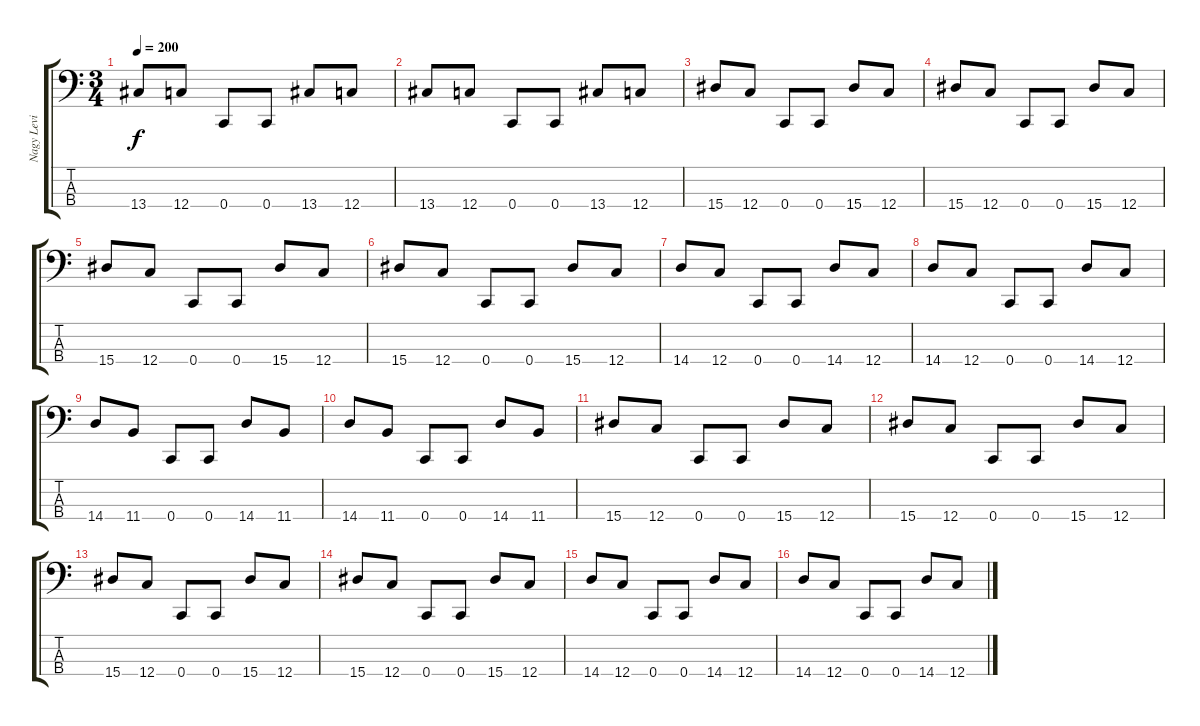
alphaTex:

\track ("Nagy Levi" "Nagy Levi") {instrument electricbassfinger}
\staff {score tabs}
\tuning (F2 C2 G1 C1) {hide}
\ts (3 4)
\tempo 200
\clef f4
\ks c
13.4.8{dy f} 12.4.8 0.4.8 0.4.8 13.4.8 12.4.8 |
13.4.8 12.4.8 0.4.8 0.4.8 13.4.8 12.4.8 |
15.4.8 12.4.8 0.4.8 0.4.8 15.4.8 12.4.8 |
15.4.8 12.4.8 0.4.8 0.4.8 15.4.8 12.4.8 |
15.4.8 12.4.8 0.4.8 0.4.8 15.4.8 12.4.8 |
15.4.8 12.4.8 0.4.8 0.4.8 15.4.8 12.4.8 |
14.4.8 12.4.8 0.4.8 0.4.8 14.4.8 12.4.8 |
14.4.8 12.4.8 0.4.8 0.4.8 14.4.8 12.4.8 |
14.4.8 11.4.8 0.4.8 0.4.8 14.4.8 11.4.8 |
14.4.8 11.4.8 0.4.8 0.4.8 14.4.8 11.4.8 |
15.4.8 12.4.8 0.4.8 0.4.8 15.4.8 12.4.8 |
15.4.8 12.4.8 0.4.8 0.4.8 15.4.8 12.4.8 |
15.4.8 12.4.8 0.4.8 0.4.8 15.4.8 12.4.8 |
15.4.8 12.4.8 0.4.8 0.4.8 15.4.8 12.4.8 |
14.4.8 12.4.8 0.4.8 0.4.8 14.4.8 12.4.8 |
14.4.8 12.4.8 0.4.8 0.4.8 14.4.8 12.4.8
